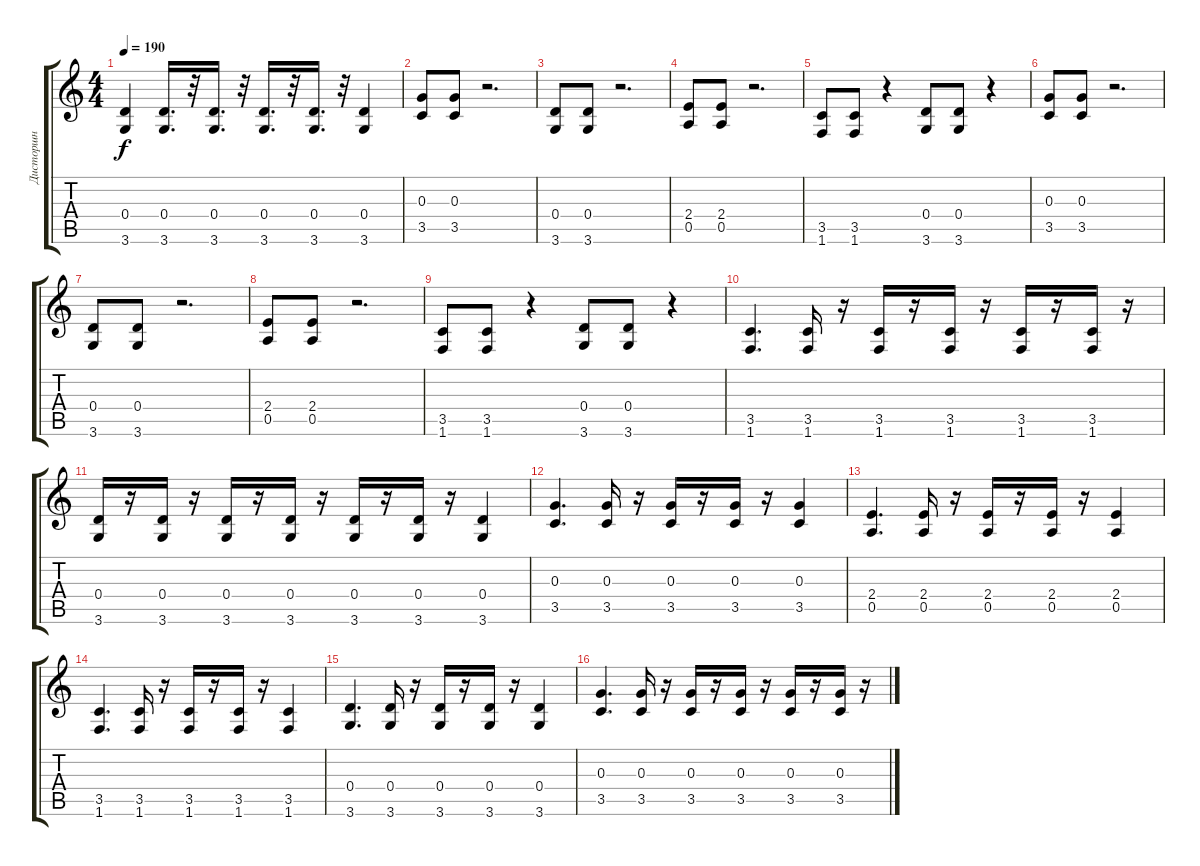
\track ("Дисторшн" "Дисторшн") {instrument distortionguitar}
\staff {score tabs}
\tuning (E4 B3 G3 D3 A2 E2) {hide}
\ts (4 4)
\tempo 190
\clef g2
\ks c
(0.4 3.6).4{dy f} (0.4 3.6).16{d} r.32 (0.4 3.6).16{d} r.32 (0.4 3.6).16{d} r.32 (0.4 3.6).16{d} r.32 (0.4 3.6).4 |
(0.3 3.5).8 (0.3 3.5).8 r.2{d} |
(0.4 3.6).8 (0.4 3.6).8 r.2{d} |
(2.4 0.5).8 (2.4 0.5).8 r.2{d} |
(3.5 1.6).8 (3.5 1.6).8 r.4 (0.4 3.6).8 (0.4 3.6).8 r.4 |
(0.3 3.5).8 (0.3 3.5).8 r.2{d} |
(0.4 3.6).8 (0.4 3.6).8 r.2{d} |
(2.4 0.5).8 (2.4 0.5).8 r.2{d} |
(3.5 1.6).8 (3.5 1.6).8 r.4 (0.4 3.6).8 (0.4 3.6).8 r.4 |
(3.5 1.6).4{d} (3.5 1.6).16 r.16 (3.5 1.6).16 r.16 (3.5 1.6).16 r.16 (3.5 1.6).16 r.16 (3.5 1.6).16 r.16 |
(0.4 3.6).16 r.16 (0.4 3.6).16 r.16 (0.4 3.6).16 r.16 (0.4 3.6).16 r.16 (0.4 3.6).16 r.16 (0.4 3.6).16 r.16 (0.4 3.6).4 |
(0.3 3.5).4{d} (0.3 3.5).16 r.16 (0.3 3.5).16 r.16 (0.3 3.5).16 r.16 (0.3 3.5).4 |
(2.4 0.5).4{d} (2.4 0.5).16 r.16 (2.4 0.5).16 r.16 (2.4 0.5).16 r.16 (2.4 0.5).4 |
(3.5 1.6).4{d} (3.5 1.6).16 r.16 (3.5 1.6).16 r.16 (3.5 1.6).16 r.16 (3.5 1.6).4 |
(0.4 3.6).4{d} (0.4 3.6).16 r.16 (0.4 3.6).16 r.16 (0.4 3.6).16 r.16 (0.4 3.6).4 |
(0.3 3.5).4{d} (0.3 3.5).16 r.16 (0.3 3.5).16 r.16 (0.3 3.5).16 r.16 (0.3 3.5).16 r.16 (0.3 3.5).16 r.16
